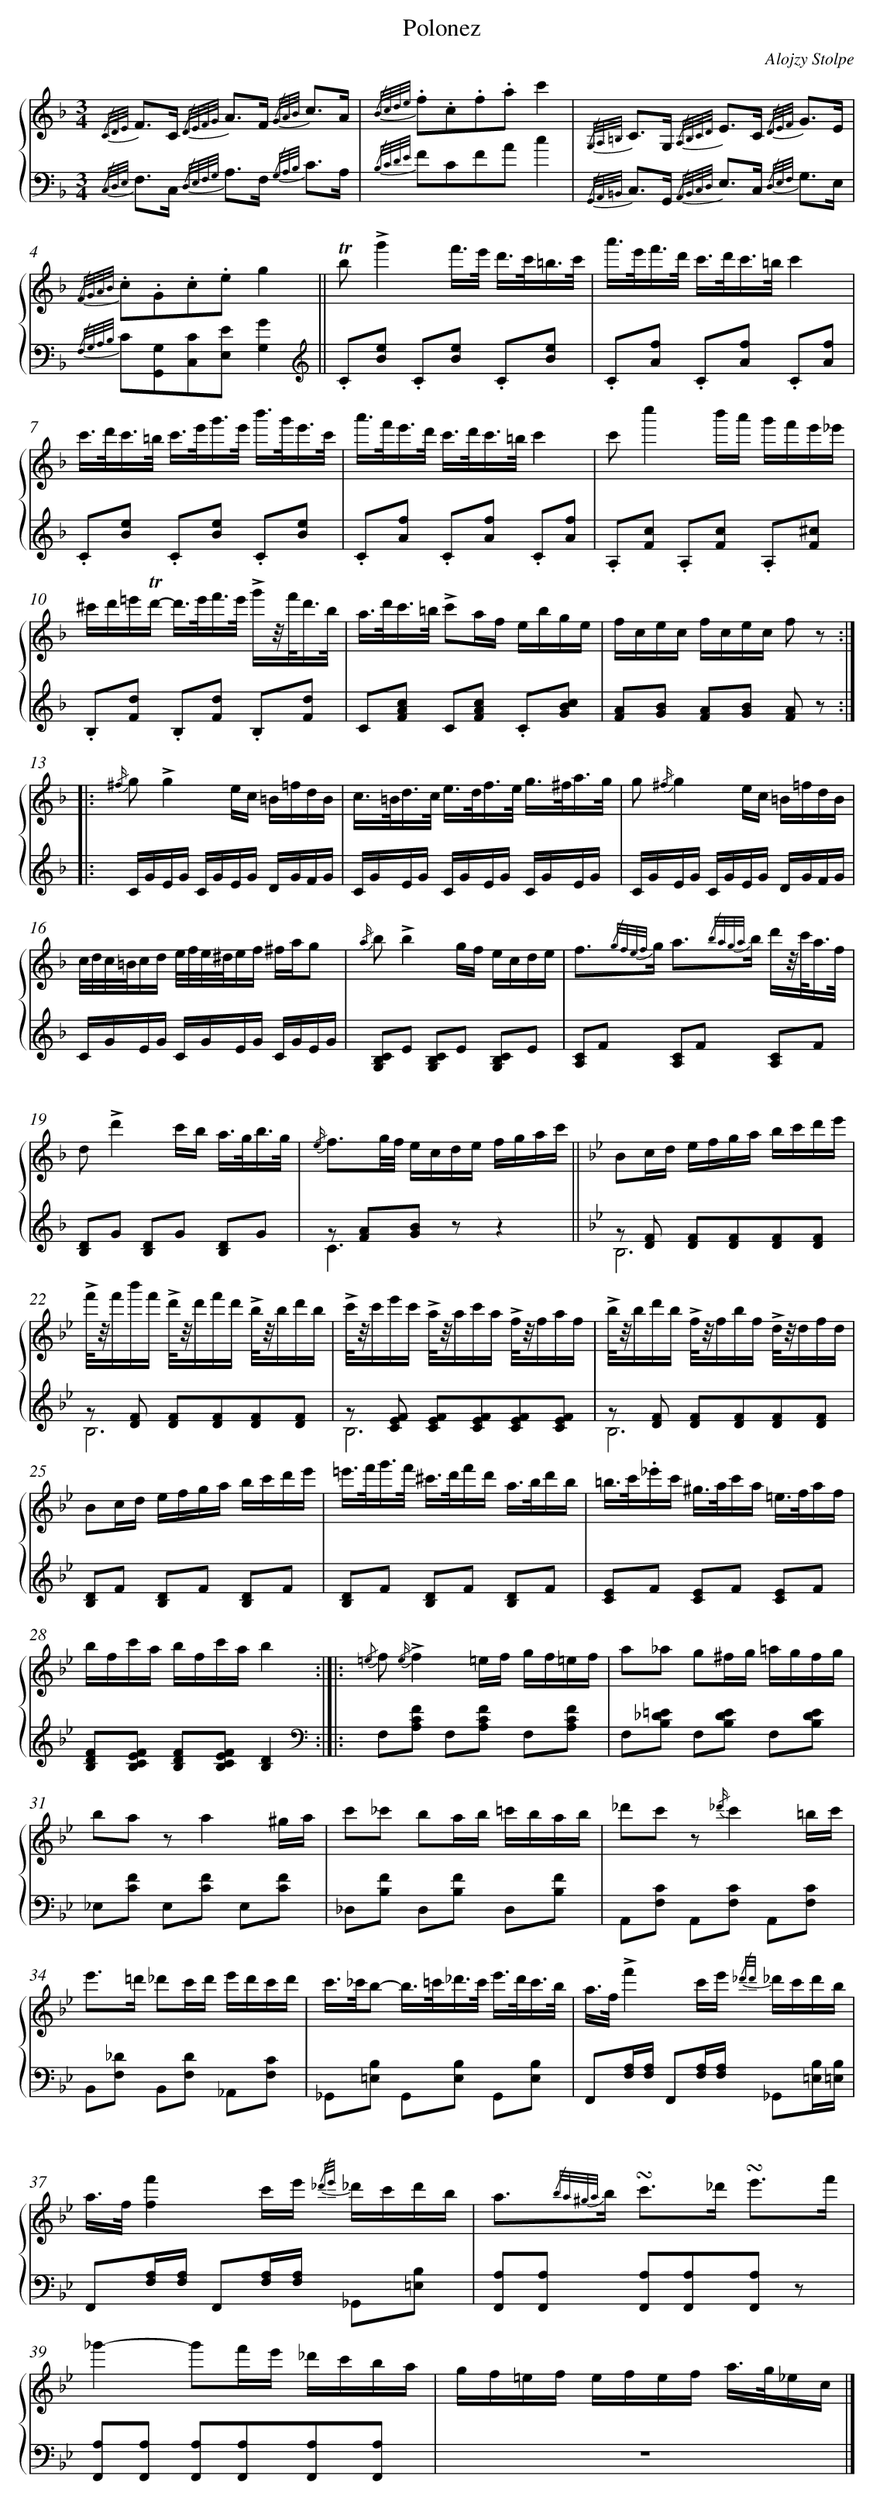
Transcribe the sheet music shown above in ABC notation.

X:1
T: Polonez
C: Alojzy Stolpe
L: 1/16
M: 3/4
%%staves {1 2}
V: 1 clef=treble
V: 2 clef=bass
K: F
[V:1] {/C/D/E/} F2>C2 {/D/E/F/G/} A2>F2 {/G/A/B/} c3A |
[V:2] {/C,/D,/E,/} F,2>C,2 {/D,/E,/F,/G,/} A,2>F,2 {/G,/A,/B,/} C3A, |
[V:1] {/B/c/d/e/} .f2.c2.f2.a2c'4 |
[V:2] {/B,/C/D/E/} F2C2F2A2c4 |
[V:1] {/G,/A,/=B,/} C2>G,2 {/A,/B,/C/D/} E2>C2 {/D/E/F/} G3E |
[V:2] {/G,,/A,,/=B,,/} C,2>G,,2 {/A,,/B,,/C,/D,/} E,2>C,2 {/D,/E,/F,/} G,3E, |
[V:1] {/F/G/A/B/} .c2.G2.c2.e2g4 ||
[V:2] {/F,/G,/A,/B,/} C2[G,2G,,2][C2C,2][E2E,2][G4G,4] ||
[V:1] !trill!b2!accent!g'4f'>e' d'>c'=b3/c'/ |
[V:2] [K:clef=treble].C2[e2B2] .C2[e2B2] .C2[e2B2] |
[V:1] a'>e'f'>d' c'>d'c'>=bc'4 |
[V:2] .C2[f2A2] .C2[f2A2] .C2[f2A2] |
[V:1] c'>d'c'>=b c'>e'g'>e' b'>g'e'3/c'/ |
[V:2] .C2[e2B2] .C2[e2B2] .C2[e2B2] |
[V:1] a'>f'e'>d' c'>d'c'>=bc'4 |
[V:2] .C2[f2A2] .C2[f2A2] .C2[f2A2] |
[V:1] c'2c''4b'a' g'f'e'_e' |
[V:2] .A,2[c2F2] .A,2[c2F2] .A,2[^c2F2] |
[V:1] ^c'd'=e'!trill!d'- d'>e'f'>e' !accent!g'z/f'<d'b/ |
[V:2] .B,2[d2F2] .B,2[d2F2] .B,2[d2F2] |
[V:1] a>d'c'>=b !accent!c'2af ebge |
[V:2] C2[c2A2F2] C2[c2A2F2] .C2[c2B2G2] |
[V:1] fcec fcec f2 z2 :|]|:
[V:2] [A2F2][B2G2] [A2F2][B2G2] [A2F2] z2 :|]|:
[V:1] {/^f/} g2!accent!g4ec =B=fdB |
[V:2] CGEG CGEG DGFG |
[V:1] c>=Bd>c e>df>e g>^fa3/g/ |
[V:2] CGEG CGEG CGEG |
[V:1] g2 {/^f/}g4ec =B=fdB |
[V:2] CGEG CGEG DGFG |
[V:1] c/d/c/=B/cd e/f/e/^d/ef ^fag2 |
[V:2] CGEG CGEG CGEG |
[V:1] {/a/} b2!accent!b4gf ecde |
[V:2] [C2B,2G,2]E2 [C2B,2G,2]E2 [C2B,2G,2]E2 |
[V:1] f2>{/g/f/e/f/}g2 a2>{/b/a/g/a/}b2 d'z/c'<af/ |
[V:2] [C2A,2]F2 [C2A,2]F2 [C2A,2]F2 |
[V:1] d2!accent!d'4c'b a>gb3/g/ |
[V:2] [D2B,2]G2 [D2B,2]G2 [D2B,2]G2 |
[V:1] {/e/} f3g/f/ ecde fgac' ||
[V:2] z2 [A2F2][B2G2] z2z4 & C4>x4x4 ||
[V:1]  [K:Bb] B2cd efga bc'd'e' |
[V:2]  [K:Bb] z2 [F2D2] [F2D2][F2D2][F2D2][F2D2] & B,12 |
[V:1] !accent!f'/z/f'b'f' !accent!d'/z/d'f'd' !accent!b/z/bd'b |
[V:2] z2 [F2D2] [F2D2][F2D2][F2D2][F2D2] & B,12 |
[V:1] !accent!c'/z/c'e'c' !accent!a/z/ac'a !accent!f/z/faf |
[V:2] z2 [F2E2C2] [F2E2C2][F2E2C2][F2E2C2][F2E2C2] & B,12 |
[V:1] !accent!b/z/bd'b !accent!f/z/fbf !accent!d/z/dfd |
[V:2] z2 [F2D2] [F2D2][F2D2][F2D2][F2D2] & B,12 |
[V:1] B2cd efga bc'd'e' |
[V:2] [D2B,2]F2 [D2B,2]F2 [D2B,2]F2 |
[V:1] =e'>f'g'>f' ^c'>d'f'd' a>bd'b |
[V:2] [D2B,2]F2 [D2B,2]F2 [D2B,2]F2 |
[V:1] =b>c'._e'c' ^g>ac'a =e>faf |
[V:2] [E2C2]F2 [E2C2]F2 [E2C2]F2 |
[V:1] bfc'a bfc'ab4 :|]|:
[V:2] [F2D2B,2][F2E2C2B,2] [F2D2B,2][F2E2C2B,2][D4B,4] :|]|:
[V:1] {/=e} f2 {/e/}!accent!f4=ef gf=ef |
[V:2] [K:clef=bass]F,2[F2C2A,2] F,2[F2C2A,2] F,2[F2C2A,2] |
[V:1] a2_a2 g2^fg =agfg |
[V:2] F,2[=E2_D2B,2] F,2[E2D2B,2] F,2[E2D2B,2] |
[V:1] b2a2 z2a4^ga |
[V:2] _E,2[F2C2] E,2[F2C2] E,2[F2C2] |
[V:1] c'2_c'2 b2ab =c'bab |
[V:2] _D,2[F2B,2] D,2[F2B,2] D,2[F2B,2] |
[V:1] _d'2c'2 z2 {/_d'/}c'4=bc' |
[V:2] A,,2[C2F,2] A,,2[C2F,2] A,,2[C2F,2] |
[V:1] e'2>=d'2 _d'2c'd' e'd'c'd' |
[V:2] B,,2[_D2F,2] B,,2[D2F,2] _A,,2[C2F,2] |
[V:1] c'>_c'b2- b>=c'_d'>c' e'>d'c'3/b/ |
[V:2] _G,,2[B,2=E,2] G,,2[B,2E,2] G,,2[B,2E,2] |
[V:1] a>f!accent!f'4c'e' {/_d'/d'/} _d'c'd'b |
[V:2] F,,2[A,F,][A,F,] F,,2[A,F,][A,F,] _G,,2[B,=E,][B,=E,] |
[V:1] a>f[f'4f4]c'e' {/_d'/e'/} _d'c'd'b |
[V:2] F,,2[A,F,][A,F,] F,,2[A,F,][A,F,] _G,,2[B,2=E,2] |
[V:1] a2>{/b/a/^g/a/}b2 !turn!c'2>_d'2 !turn!e'3f' |
[V:2] [A,2F,,2][A,2F,,2] [A,2F,,2][A,2F,,2][A,2F,,2] z2 |
[V:1] _g'4-g'2f'e' _d'c'ba |
[V:2] [A,2F,,2][A,2F,,2] [A,2F,,2][A,2F,,2][A,2F,,2][A,2F,,2] |
[V:1] gf=ef efef a>g_ec |]
[V:2] z12 |]
